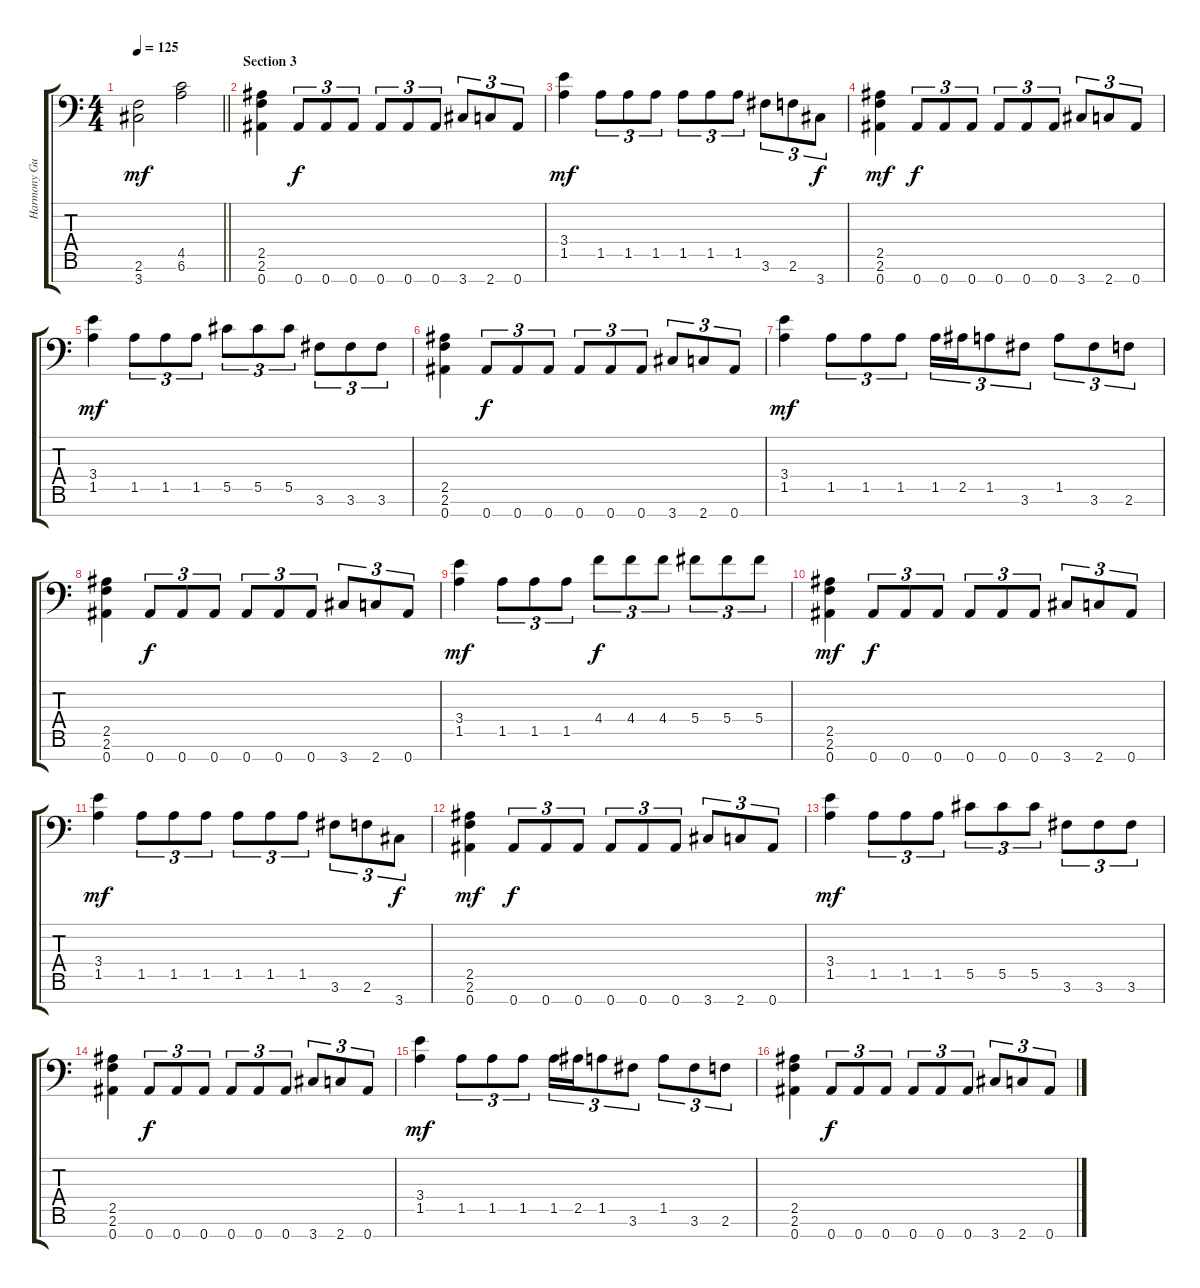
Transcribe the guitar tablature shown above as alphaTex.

\track ("Harmony Guitar" "Harmony Gu") {instrument distortionguitar}
\staff {score tabs}
\tuning (Eb4 Bb3 Gb3 Db3 Ab2 Eb2 Bb1) {hide}
\ts (4 4)
\tempo 125
\clef f4
\barLineRight lightlight
\ks c
(2.6 3.7).2{dy mf} (4.5 6.6).2 |
\section ("" "Section 3")
(2.5 2.6 0.7).4 0.7.8{tu (3 2) dy f} 0.7.8{tu (3 2)} 0.7.8{tu (3 2)} 0.7.8{tu (3 2)} 0.7.8{tu (3 2)} 0.7.8{tu (3 2)} 3.7.8{tu (3 2)} 2.7.8{tu (3 2)} 0.7.8{tu (3 2)} |
(3.4 1.5).4{dy mf} 1.5.8{tu (3 2)} 1.5.8{tu (3 2)} 1.5.8{tu (3 2)} 1.5.8{tu (3 2)} 1.5.8{tu (3 2)} 1.5.8{tu (3 2)} 3.6.8{tu (3 2)} 2.6.8{tu (3 2)} 3.7.8{tu (3 2) dy f} |
(2.5 2.6 0.7).4{dy mf} 0.7.8{tu (3 2) dy f} 0.7.8{tu (3 2)} 0.7.8{tu (3 2)} 0.7.8{tu (3 2)} 0.7.8{tu (3 2)} 0.7.8{tu (3 2)} 3.7.8{tu (3 2)} 2.7.8{tu (3 2)} 0.7.8{tu (3 2)} |
(3.4 1.5).4{dy mf} 1.5.8{tu (3 2)} 1.5.8{tu (3 2)} 1.5.8{tu (3 2)} 5.5.8{tu (3 2)} 5.5.8{tu (3 2)} 5.5.8{tu (3 2)} 3.6.8{tu (3 2)} 3.6.8{tu (3 2)} 3.6.8{tu (3 2)} |
(2.5 2.6 0.7).4 0.7.8{tu (3 2) dy f} 0.7.8{tu (3 2)} 0.7.8{tu (3 2)} 0.7.8{tu (3 2)} 0.7.8{tu (3 2)} 0.7.8{tu (3 2)} 3.7.8{tu (3 2)} 2.7.8{tu (3 2)} 0.7.8{tu (3 2)} |
(3.4 1.5).4{dy mf} 1.5.8{tu (3 2)} 1.5.8{tu (3 2)} 1.5.8{tu (3 2)} 1.5.16{tu (3 2)} 2.5.16{tu (3 2)} 1.5.8{tu (3 2)} 3.6.8{tu (3 2)} 1.5.8{tu (3 2)} 3.6.8{tu (3 2)} 2.6.8{tu (3 2)} |
(2.5 2.6 0.7).4 0.7.8{tu (3 2) dy f} 0.7.8{tu (3 2)} 0.7.8{tu (3 2)} 0.7.8{tu (3 2)} 0.7.8{tu (3 2)} 0.7.8{tu (3 2)} 3.7.8{tu (3 2)} 2.7.8{tu (3 2)} 0.7.8{tu (3 2)} |
(3.4 1.5).4{dy mf} 1.5.8{tu (3 2)} 1.5.8{tu (3 2)} 1.5.8{tu (3 2)} 4.4.8{tu (3 2) dy f} 4.4.8{tu (3 2)} 4.4.8{tu (3 2)} 5.4.8{tu (3 2)} 5.4.8{tu (3 2)} 5.4.8{tu (3 2)} |
(2.5 2.6 0.7).4{dy mf} 0.7.8{tu (3 2) dy f} 0.7.8{tu (3 2)} 0.7.8{tu (3 2)} 0.7.8{tu (3 2)} 0.7.8{tu (3 2)} 0.7.8{tu (3 2)} 3.7.8{tu (3 2)} 2.7.8{tu (3 2)} 0.7.8{tu (3 2)} |
(3.4 1.5).4{dy mf} 1.5.8{tu (3 2)} 1.5.8{tu (3 2)} 1.5.8{tu (3 2)} 1.5.8{tu (3 2)} 1.5.8{tu (3 2)} 1.5.8{tu (3 2)} 3.6.8{tu (3 2)} 2.6.8{tu (3 2)} 3.7.8{tu (3 2) dy f} |
(2.5 2.6 0.7).4{dy mf} 0.7.8{tu (3 2) dy f} 0.7.8{tu (3 2)} 0.7.8{tu (3 2)} 0.7.8{tu (3 2)} 0.7.8{tu (3 2)} 0.7.8{tu (3 2)} 3.7.8{tu (3 2)} 2.7.8{tu (3 2)} 0.7.8{tu (3 2)} |
(3.4 1.5).4{dy mf} 1.5.8{tu (3 2)} 1.5.8{tu (3 2)} 1.5.8{tu (3 2)} 5.5.8{tu (3 2)} 5.5.8{tu (3 2)} 5.5.8{tu (3 2)} 3.6.8{tu (3 2)} 3.6.8{tu (3 2)} 3.6.8{tu (3 2)} |
(2.5 2.6 0.7).4 0.7.8{tu (3 2) dy f} 0.7.8{tu (3 2)} 0.7.8{tu (3 2)} 0.7.8{tu (3 2)} 0.7.8{tu (3 2)} 0.7.8{tu (3 2)} 3.7.8{tu (3 2)} 2.7.8{tu (3 2)} 0.7.8{tu (3 2)} |
(3.4 1.5).4{dy mf} 1.5.8{tu (3 2)} 1.5.8{tu (3 2)} 1.5.8{tu (3 2)} 1.5.16{tu (3 2)} 2.5.16{tu (3 2)} 1.5.8{tu (3 2)} 3.6.8{tu (3 2)} 1.5.8{tu (3 2)} 3.6.8{tu (3 2)} 2.6.8{tu (3 2)} |
(2.5 2.6 0.7).4 0.7.8{tu (3 2) dy f} 0.7.8{tu (3 2)} 0.7.8{tu (3 2)} 0.7.8{tu (3 2)} 0.7.8{tu (3 2)} 0.7.8{tu (3 2)} 3.7.8{tu (3 2)} 2.7.8{tu (3 2)} 0.7.8{tu (3 2)}
